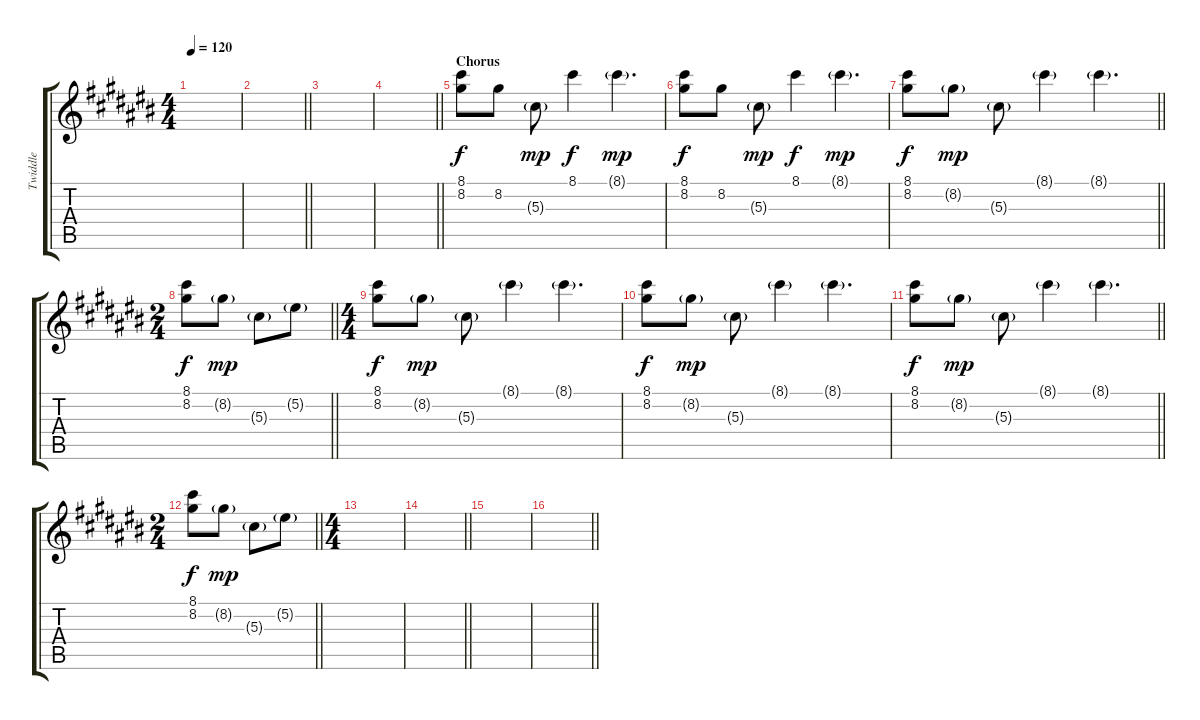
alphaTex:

\track ("Twiddle" "Twiddle") {instrument acousticguitarnylon}
\staff {score tabs}
\tuning (F4 C4 Ab3 Eb3 Bb2 Eb2) {hide}
\ts (4 4)
\tempo 120
\clef g2
\ks c#
|
\barLineRight lightlight
|
|
\barLineRight lightlight
|
\section ("" "Chorus")
(8.1 8.2).8{dy f} 8.2.8 5.3{g}.8{dy mp} 8.1.4{dy f} 8.1{g}.4{d dy mp} |
(8.1 8.2).8{dy f} 8.2.8 5.3{g}.8{dy mp} 8.1.4{dy f} 8.1{g}.4{d dy mp} |
\barLineRight lightlight
(8.1 8.2).8{dy f} 8.2{g}.8{dy mp} 5.3{g}.8 8.1{g}.4 8.1{g}.4{d} |
\ts (2 4)
\barLineRight lightlight
(8.1 8.2).8{dy f} 8.2{g}.8{dy mp} 5.3{g}.8 5.2{g}.8 |
\ts (4 4)
(8.1 8.2).8{dy f} 8.2{g}.8{dy mp} 5.3{g}.8 8.1{g}.4 8.1{g}.4{d} |
(8.1 8.2).8{dy f} 8.2{g}.8{dy mp} 5.3{g}.8 8.1{g}.4 8.1{g}.4{d} |
\barLineRight lightlight
(8.1 8.2).8{dy f} 8.2{g}.8{dy mp} 5.3{g}.8 8.1{g}.4 8.1{g}.4{d} |
\ts (2 4)
\barLineRight lightlight
(8.1 8.2).8{dy f} 8.2{g}.8{dy mp} 5.3{g}.8 5.2{g}.8 |
\ts (4 4)
|
\barLineRight lightlight
|
|
\barLineRight lightlight
